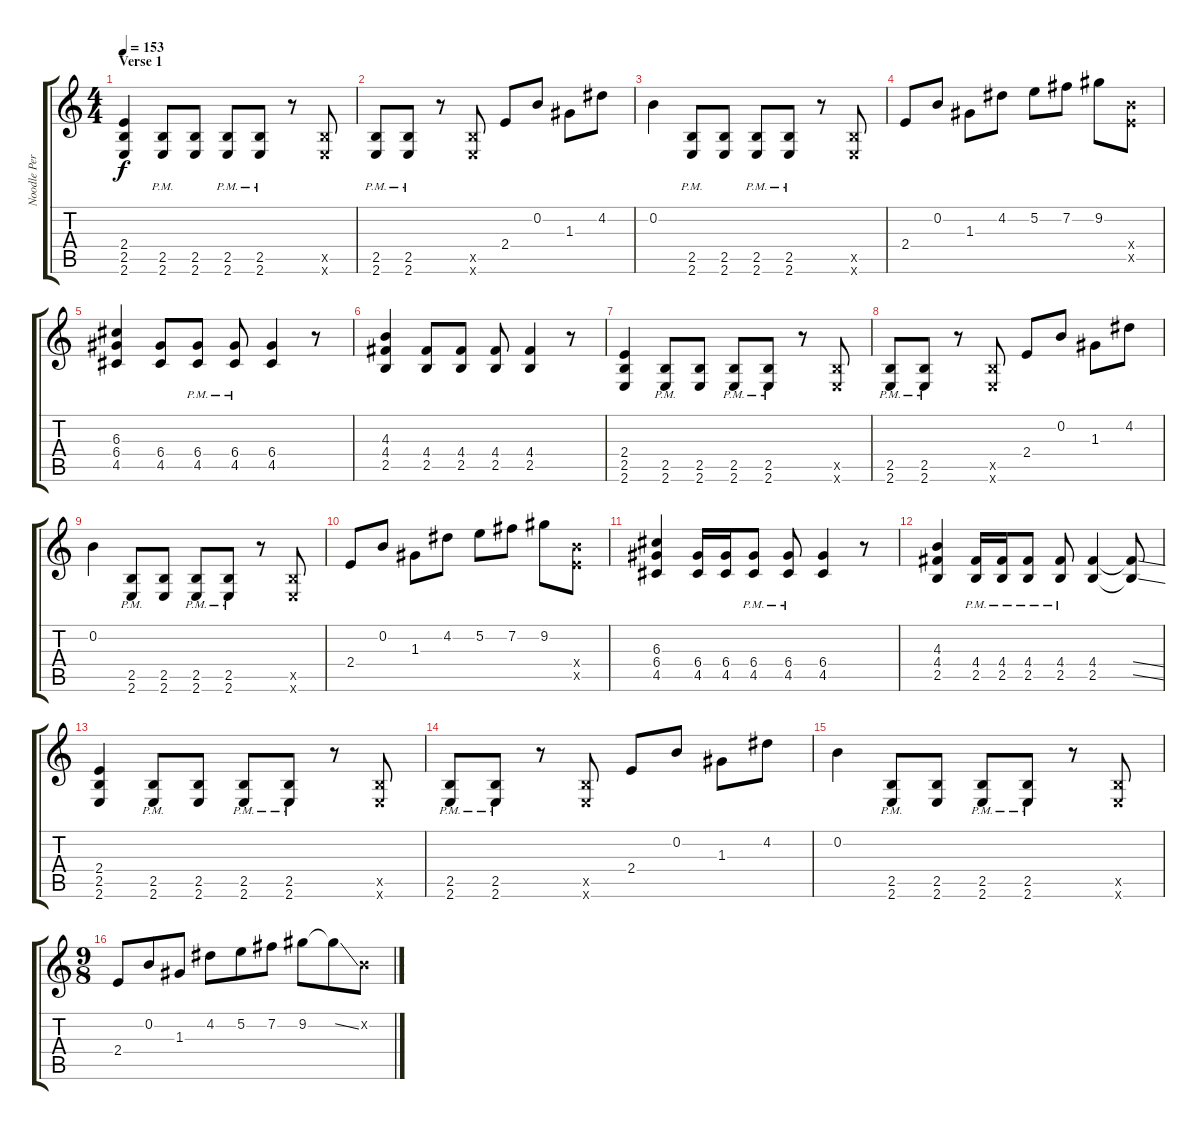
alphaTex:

\track ("Noodle Perez" "Noodle Per") {instrument distortionguitar}
\staff {score tabs}
\tuning (E4 B3 G3 D3 A2 D2) {hide}
\ts (4 4)
\section ("" "Verse 1")
\tempo 153
\clef g2
\ks c
(2.4 2.5 2.6).4{dy f} (2.5{pm} 2.6).8 (2.5 2.6).8 (2.5{pm} 2.6).8 (2.5{pm} 2.6).8 r.8 (2.5{x} 2.6{x}).8 |
(2.5{pm} 2.6).8 (2.5{pm} 2.6).8 r.8 (2.5{x} 2.6{x}).8 2.4.8 0.2.8 1.3.8 4.2.8 |
0.2.4 (2.5{pm} 2.6).8 (2.5 2.6).8 (2.5{pm} 2.6).8 (2.5{pm} 2.6).8 r.8 (2.5{x} 2.6{x}).8 |
2.4.8 0.2.8 1.3.8 4.2.8 5.2.8 7.2.8 9.2.8 (9.4{x} 7.5{x}).8 |
(6.3 6.4 4.5).4 (6.4 4.5).8 (6.4{pm} 4.5).8 (6.4{pm} 4.5).8 (6.4 4.5).4 r.8 |
(4.3 4.4 2.5).4 (4.4 2.5).8 (4.4 2.5).8 (4.4 2.5).8 (4.4 2.5).4 r.8 |
(2.4 2.5 2.6).4 (2.5{pm} 2.6).8 (2.5 2.6).8 (2.5{pm} 2.6).8 (2.5{pm} 2.6).8 r.8 (2.5{x} 2.6{x}).8 |
(2.5{pm} 2.6).8 (2.5{pm} 2.6).8 r.8 (2.5{x} 2.6{x}).8 2.4.8 0.2.8 1.3.8 4.2.8 |
0.2.4 (2.5{pm} 2.6).8 (2.5 2.6).8 (2.5{pm} 2.6).8 (2.5{pm} 2.6).8 r.8 (2.5{x} 2.6{x}).8 |
2.4.8 0.2.8 1.3.8 4.2.8 5.2.8 7.2.8 9.2.8 (9.4{x} 7.5{x}).8 |
(6.3 6.4 4.5).4 (6.4 4.5).16 (6.4 4.5).16 (6.4{pm} 4.5).8 (6.4{pm} 4.5).8 (6.4 4.5).4 r.8 |
(4.3 4.4 2.5).4 (4.4{pm} 2.5).16 (4.4{pm} 2.5).16 (4.4{pm} 2.5).8 (4.4{pm} 2.5).8 (4.4 2.5).4 (4.4{ss t} 2.5{ss t}).8 |
(2.4 2.5 2.6).4 (2.5{pm} 2.6).8 (2.5 2.6).8 (2.5{pm} 2.6).8 (2.5{pm} 2.6).8 r.8 (2.5{x} 2.6{x}).8 |
(2.5{pm} 2.6).8 (2.5{pm} 2.6).8 r.8 (2.5{x} 2.6{x}).8 2.4.8 0.2.8 1.3.8 4.2.8 |
0.2.4 (2.5{pm} 2.6).8 (2.5 2.6).8 (2.5{pm} 2.6).8 (2.5{pm} 2.6).8 r.8 (2.5{x} 2.6{x}).8 |
\ts (9 8)
2.4.8 0.2.8 1.3.8 4.2.8 5.2.8 7.2.8 9.2.8 9.2{ss t}.8 0.2{x}.8
